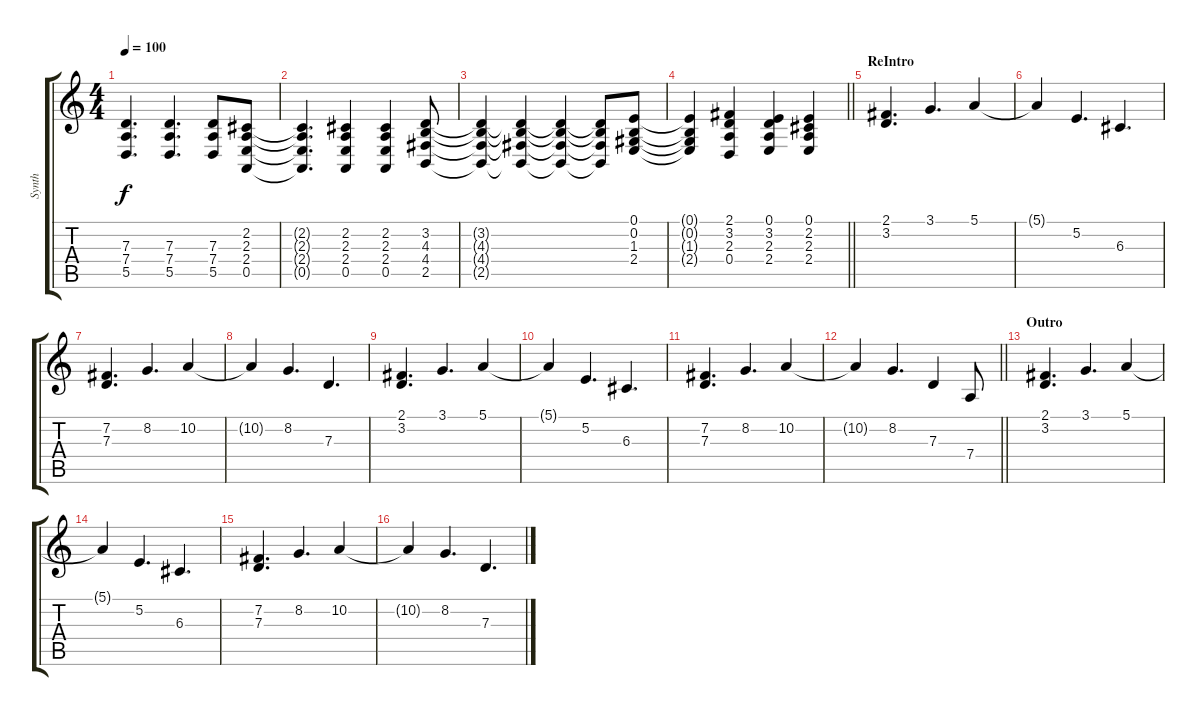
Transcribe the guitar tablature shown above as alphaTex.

\track ("Synth" "Synth") {instrument lead2sawtooth}
\staff {score tabs}
\tuning (E4 B3 G3 D3 A2 D2) {hide}
\ts (4 4)
\tempo 100
\clef g2
\ks c
(7.3 7.4 5.5).4{d dy f} (7.3 7.4 5.5).4{d} (7.3 7.4 5.5).8 (2.2 2.3 2.4 0.5).8 |
(2.2{t} 2.3{t} 2.4{t} 0.5{t}).4{d} (2.2 2.3 2.4 0.5).4 (2.2 2.3 2.4 0.5).4 (3.2 4.3 4.4 2.5).8 |
(3.2{t} 4.3{t} 4.4{t} 2.5{t}).4 (3.2{t} 4.3{t} 4.4{t} 2.5{t}).4 (3.2{t} 4.3{t} 4.4{t} 2.5{t}).4 (3.2{t} 4.3{t} 4.4{t} 2.5{t}).8 (0.1 0.2 1.3 2.4).8 |
\barLineRight lightlight
(0.1{t} 0.2{t} 1.3{t} 2.4{t}).4 (2.1 3.2 2.3 0.4).4 (0.1 3.2 2.3 2.4).4 (0.1 2.2 2.3 2.4).4 |
\section ("" "ReIntro")
(2.1 3.2).4{d} 3.1.4{d} 5.1.4 |
5.1{t}.4 5.2.4{d} 6.3.4{d} |
(7.2 7.3).4{d} 8.2.4{d} 10.2.4 |
10.2{t}.4 8.2.4{d} 7.3.4{d} |
(2.1 3.2).4{d} 3.1.4{d} 5.1.4 |
5.1{t}.4 5.2.4{d} 6.3.4{d} |
(7.2 7.3).4{d} 8.2.4{d} 10.2.4 |
\barLineRight lightlight
10.2{t}.4 8.2.4{d} 7.3.4 7.4.8 |
\section ("" "Outro")
(2.1 3.2).4{d} 3.1.4{d} 5.1.4 |
5.1{t}.4 5.2.4{d} 6.3.4{d} |
(7.2 7.3).4{d} 8.2.4{d} 10.2.4 |
10.2{t}.4 8.2.4{d} 7.3.4{d}
